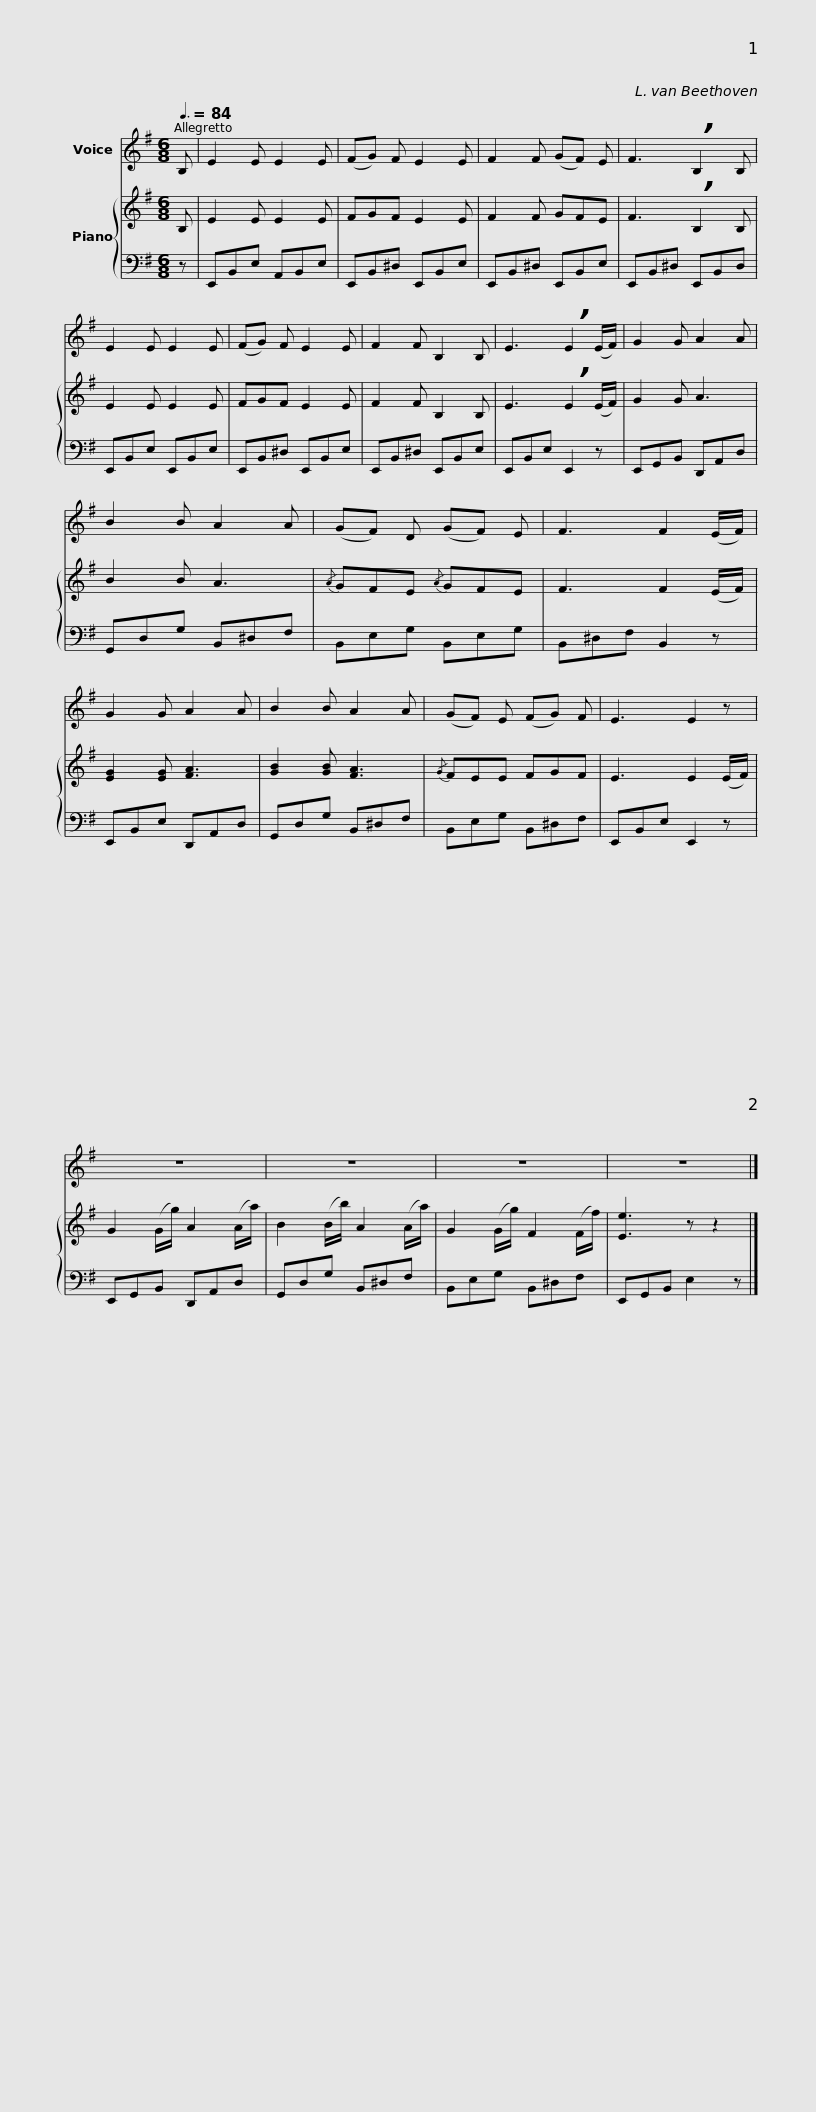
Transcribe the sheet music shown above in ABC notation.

X:1
%%score 1 { 2 | 3 }
L:1/8
Q:3/8=84
M:6/8
I:linebreak $
K:G
V:1 treble
V:2 treble
V:3 bass
V:1
 B, | E2 E E2 E | (FG) F E2 E | F2 F (GF) E | F3 !breath!B,2 B, | %5
 E2 E E2 E |$ (FG) F E2 E | F2 F B,2 B, | E3 !breath!E2 (E/F/) | G2 G A2 A | %10
 B2 B A2 A |$ (GF) D (GF) E | F3 F2 (E/F/) | G2 G A2 A | B2 B A2 A | %15
 (GF) E (FG) F | E3 E2 z |$ z6 | z6 | z6 | %20
 z6 |] %21
V:2
 B, | E2 E E2 E | FGF E2 E | F2 F GFE | F3 !breath!B,2 B, | %5
 E2 E E2 E |$ FGF E2 E | F2 F B,2 B, | E3 !breath!E2 (E/F/) | G2 G A3 | %10
 B2 B A3 |${/A} GFE{/A} GFE | F3 F2 (E/F/) | [EG]2 [EG] [FA]3 | [GB]2 [GB] [FA]3 | %15
{/G} FEE FGF | E3 E2 (E/F/) |$ G2 (G/g/) A2 (A/a/) | B2 (B/b/) A2 (A/a/) | G2 (G/g/) F2 (F/f/) | %20
 [Ee]3 z z2 |] %21
V:3
 z | E,,B,,E, A,,B,,E, | E,,B,,^D, E,,B,,E, | E,,B,,^D, E,,B,,E, | E,,B,,^D, E,,B,,D, | %5
 E,,B,,E, E,,B,,E, |$ E,,B,,^D, E,,B,,E, | E,,B,,^D, E,,B,,E, | E,,B,,E, E,,2 z | E,,G,,B,, D,,A,,D, | %10
 G,,D,G, B,,^D,F, |$ B,,E,G, B,,E,G, | B,,^D,F, B,,2 z | E,,B,,E, D,,A,,D, | G,,D,G, B,,^D,F, | %15
 B,,E,G, B,,^D,F, | E,,B,,E, E,,2 z |$ E,,G,,B,, D,,A,,D, | G,,D,G, B,,^D,F, | B,,E,G, B,,^D,F, | %20
 E,,G,,B,, E,2 z |] %21
